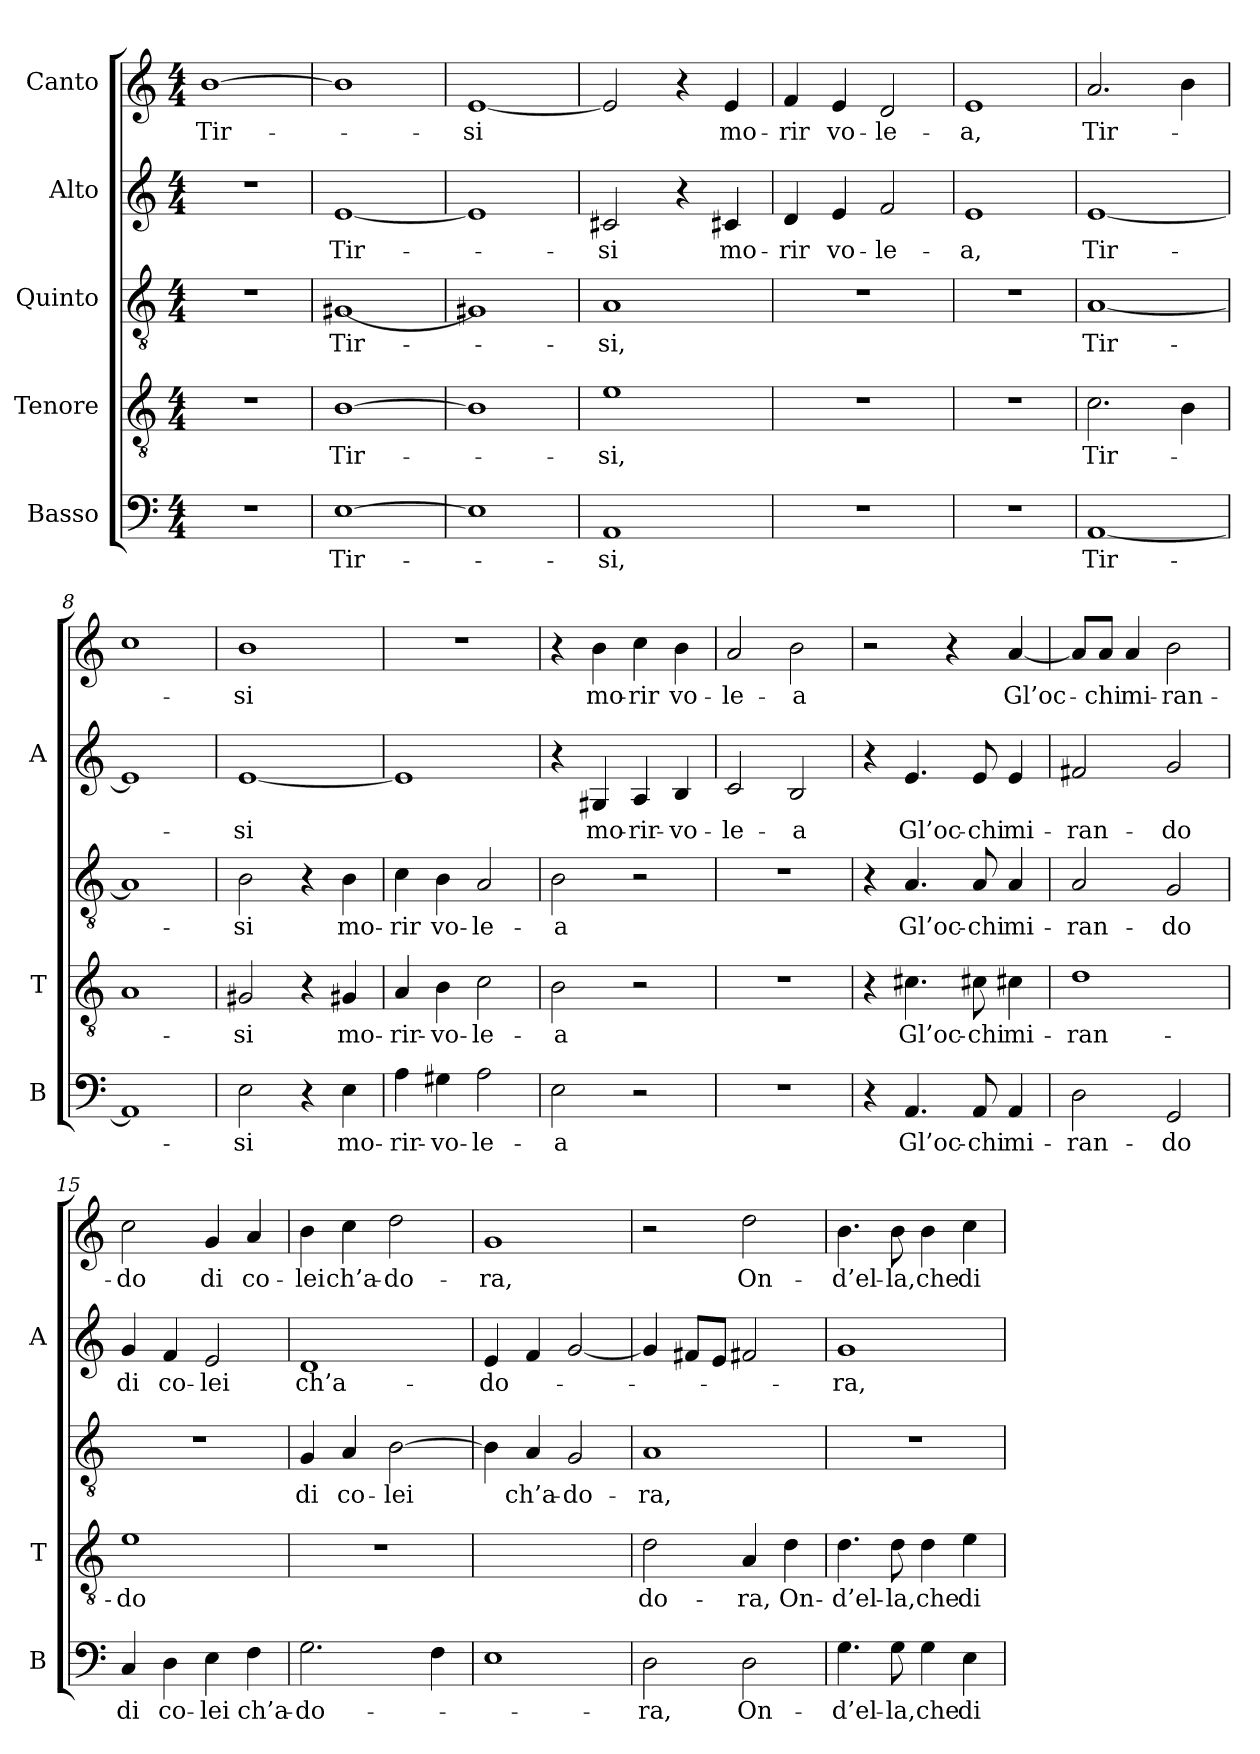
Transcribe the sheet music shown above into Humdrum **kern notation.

**kern	**text	**kern	**text	**kern	**text	**kern	**text	**kern	**text
*part5	*part5	*part4	*part4	*part3	*part3	*part2	*part2	*part1	*part1
*staff5	*staff5	*staff4	*staff4	*staff3	*staff3	*staff2	*staff2	*staff1	*staff1
*I"Basso	*	*I"Tenore	*	*I"Quinto	*	*I"Alto	*	*I"Canto	*
*I'B	*	*I'T	*	*	*	*I'A	*	*	*
*clefF4	*	*clefGv2	*	*clefGv2	*	*clefG2	*	*clefG2	*
*k[]	*	*k[]	*	*k[]	*	*k[]	*	*k[]	*
*C:	*	*C:	*	*C:	*	*C:	*	*C:	*
*M4/4	*	*M4/4	*	*M4/4	*	*M4/4	*	*M4/4	*
=1	=1	=1	=1	=1	=1	=1	=1	=1	=1
1r	.	1r	.	1r	.	1r	.	[1b	Tir-
=2	=2	=2	=2	=2	=2	=2	=2	=2	=2
[1E	Tir-	[1B	Tir-	[1G#X	Tir-	[1e	Tir-	1b]	.
=3	=3	=3	=3	=3	=3	=3	=3	=3	=3
1E]	.	1B]	.	1G#X]	.	1e]	.	[1e	-si
=4	=4	=4	=4	=4	=4	=4	=4	=4	=4
1AA	-si,	1e	-si,	1A	-si,	2c#X	-si	2e]	.
.	.	.	.	.	.	4r	.	4r	.
.	.	.	.	.	.	4c#X	mo-	4e	mo-
=5	=5	=5	=5	=5	=5	=5	=5	=5	=5
1r	.	1r	.	1r	.	4d	-rir	4f	-rir
.	.	.	.	.	.	4e	vo-	4e	vo-
.	.	.	.	.	.	2f	le-	2d	le-
=6	=6	=6	=6	=6	=6	=6	=6	=6	=6
1r	.	1r	.	1r	.	1e	-a,	1e	-a,
=7	=7	=7	=7	=7	=7	=7	=7	=7	=7
[1AA	Tir-	2.c	Tir-	[1A	Tir-	[1e	Tir-	2.a	Tir-
.	.	4B	.	.	.	.	.	4b	.
=8	=8	=8	=8	=8	=8	=8	=8	=8	=8
1AA]	.	1A	.	1A]	.	1e]	.	1cc	.
=9	=9	=9	=9	=9	=9	=9	=9	=9	=9
2E	-si	2G#X	-si	2B	-si	[1e	-si	1b	-si
4r	.	4r	.	4r	.	.	.	.	.
4E	mo-	4G#X	mo-	4B	mo-	.	.	.	.
=10	=10	=10	=10	=10	=10	=10	=10	=10	=10
4A	rir-	4A	rir-	4c	-rir	1e]	.	1r	.
4G#X	vo-	4B	vo-	4B	vo-	.	.	.	.
2A	le-	2c	le-	2A	le-	.	.	.	.
=11	=11	=11	=11	=11	=11	=11	=11	=11	=11
2E	-a	2B	-a	2B	-a	4r	.	4r	.
.	.	.	.	.	.	4G#X	mo-	4b	mo-
2r	.	2r	.	2r	.	4A	rir-	4cc	-rir
.	.	.	.	.	.	4B	vo-	4b	vo-
=12	=12	=12	=12	=12	=12	=12	=12	=12	=12
1r	.	1r	.	1r	.	2c	le-	2a	le-
.	.	.	.	.	.	2B	-a	2b	-a
=13	=13	=13	=13	=13	=13	=13	=13	=13	=13
4r	.	4r	.	4r	.	4r	.	2r	.
4.AA	Gl’oc-	4.c#X	Gl’oc-	4.A	Gl’oc-	4.e	Gl’oc-	.	.
.	.	.	.	.	.	.	.	4r	.
8AA	-chi	8c#X	-chi	8A	-chi	8e	-chi	.	.
4AA	mi-	4c#X	mi-	4A	mi-	4e	mi-	[4a	Gl’oc-
=14	=14	=14	=14	=14	=14	=14	=14	=14	=14
2D	ran-	1d	ran-	2A	ran-	2f#X	ran-	8a/L]	.
.	.	.	.	.	.	.	.	8a/J	-chi
.	.	.	.	.	.	.	.	4a	mi-
2GG	-do	.	.	2G	-do	2g	-do	2b	ran-
=15	=15	=15	=15	=15	=15	=15	=15	=15	=15
4C	-di	1e	-do	1r	.	4g	-di	2cc	-do
4D	co-	.	.	.	.	4f	co-	.	.
4E	-lei	.	.	.	.	2e	-lei	4g	-di
4F	ch’a-	.	.	.	.	.	.	4a	co-
=16	=16	=16	=16	=16	=16	=16	=16	=16	=16
2.G	do-	1r	.	4G	-di	1d	ch’a-	4b	-lei
.	.	.	.	4A	co-	.	.	4cc	ch’a-
.	.	.	.	[2B	-lei	.	.	2dd	do-
4F	.	.	.	.	.	.	.	.	.
=17	=17	=17	=17	=17	=17	=17	=17	=17	=17
1E	.	1ryy	.	4B]	.	4e	do-	1g	-ra,
.	.	.	.	4A	ch’a-	4f	.	.	.
.	.	.	.	2G	do-	[2g	.	.	.
=18	=18	=18	=18	=18	=18	=18	=18	=18	=18
2D	-ra,	2d	do-	1A	-ra,	4g]	.	2r	.
.	.	.	.	.	.	8f#XL	.	.	.
.	.	.	.	.	.	8eJ	.	.	.
2D	On-	4A	-ra,	.	.	2f#X	.	2dd	On-
.	.	4d	On-	.	.	.	.	.	.
=19	=19	=19	=19	=19	=19	=19	=19	=19	=19
4.G	d’el-	4.d	d’el-	1r	.	1g	-ra,	4.b	d’el-
8G	-la,	8d	-la,	.	.	.	.	8b	-la,
4G	-che	4d	-che	.	.	.	.	4b	-che
4E	-di	4e	-di	.	.	.	.	4cc	-di
=	=	=	=	=	=	=	=	=	=
*-	*-	*-	*-	*-	*-	*-	*-	*-	*-
